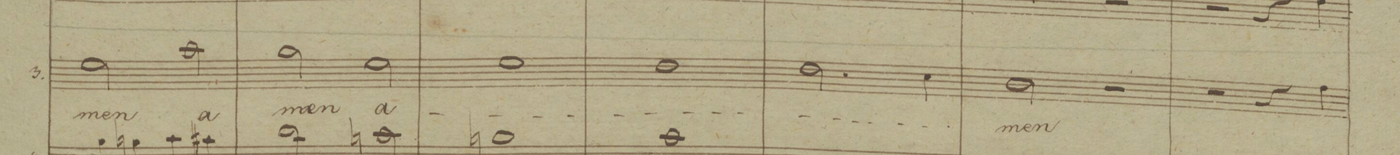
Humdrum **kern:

**kern	**text	**dynam
*I"Tenore	*	*
*clefC4	*	*
*k[b-]	*	*
*met(c|)	*	*
*M2/2	*	*
2d\	-men	.
2g\	a-	.
=99	=99	=99
2f\	-men	.
2d\	a-	.
=100	=100	=100
1d	.	.
=101	=101	=101
1c	.	.
=102	=102	=102
2.c\	.	.
4B-\	.	.
=103	=103	=103
2A\	-men	.
2r	.	.
=104	=104	=104
2r	.	.
4r	.	.
4e\	.	.
=105	=105	=105
*-	*-	*-
